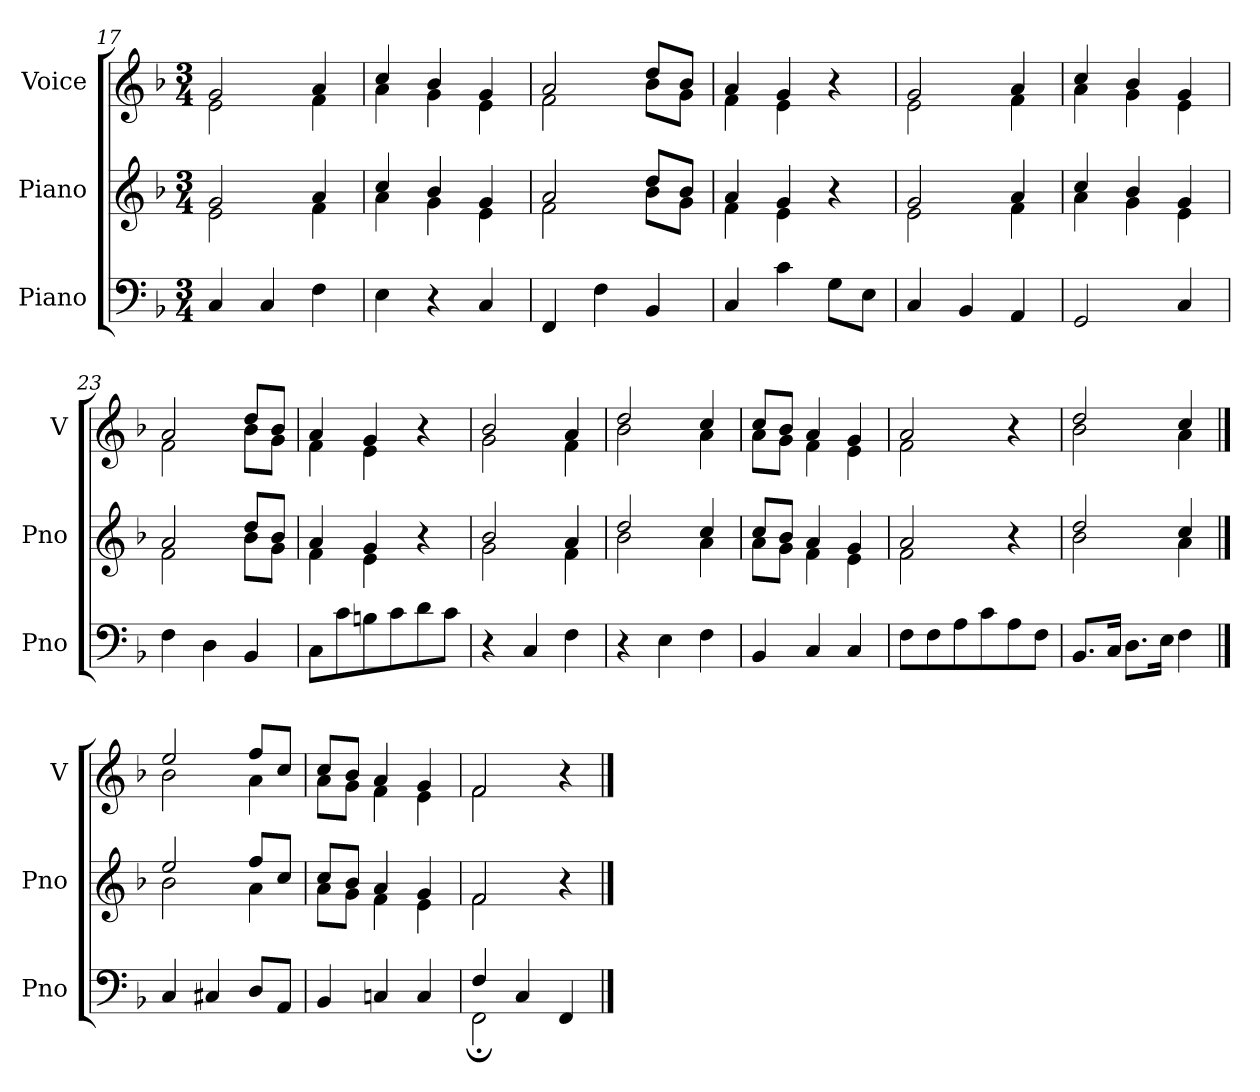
**kern	**kern	**kern
*part3	*part2	*part1
*staff3	*staff2	*staff1
*I"Piano	*I"Piano	*I"Voice
*I'Pno	*I'Pno	*I'V
*clefF4	*clefG2	*clefG2
*k[b-]	*k[b-]	*k[b-]
*M3/4	*M3/4	*M3/4
=17	=17	=17
*	*^	*^
4C/	2g/	2e\	2g/	2e\
4C/	.	.	.	.
4F\	4a/	4f\	4a/	4f\
=18	=18	=18	=18	=18
4E\	4cc/	4a\	4cc/	4a\
4r	4b-/	4g\	4b-/	4g\
4C/	4g/	4e\	4g/	4e\
=19	=19	=19	=19	=19
4FF/	2a/	2f\	2a/	2f\
4F\	.	.	.	.
4BB-/	8dd/L	8b-\L	8dd/L	8b-\L
.	8b-/J	8g\J	8b-/J	8g\J
!!LO:LB:g=z	!!
=20	=20	=20	=20	=20
4C/	4a/	4f\	4a/	4f\
4c\	4g/	4e\	4g/	4e\
8G\L	4r	4ryy	4r	4ryy
8E\J	.	.	.	.
=21	=21	=21	=21	=21
4C/	2g/	2e\	2g/	2e\
4BB-/	.	.	.	.
4AA/	4a/	4f\	4a/	4f\
=22	=22	=22	=22	=22
2GG/	4cc/	4a\	4cc/	4a\
.	4b-/	4g\	4b-/	4g\
4C/	4g/	4e\	4g/	4e\
=23	=23	=23	=23	=23
4F\	2a/	2f\	2a/	2f\
4D\	.	.	.	.
4BB-/	8dd/L	8b-\L	8dd/L	8b-\L
.	8b-/J	8g\J	8b-/J	8g\J
=24	=24	=24	=24	=24
8C\L	4a/	4f\	4a/	4f\
8c\	.	.	.	.
8Bn\	4g/	4e\	4g/	4e\
8c\	.	.	.	.
8d\	4r	4ryy	4r	4ryy
8c\J	.	.	.	.
=25	=25	=25	=25	=25
4r	2b-/	2g\	2b-/	2g\
4C/	.	.	.	.
4F\	4a/	4f\	4a/	4f\
=26	=26	=26	=26	=26
4r	2dd/	2b-\	2dd/	2b-\
4E\	.	.	.	.
4F\	4cc/	4a\	4cc/	4a\
!!LO:PB:g=z	!!
=27	=27	=27	=27	=27
4BB-/	8cc/L	8a\L	8cc/L	8a\L
.	8b-/J	8g\J	8b-/J	8g\J
4C/	4a/	4f\	4a/	4f\
4C/	4g/	4e\	4g/	4e\
=28	=28	=28	=28	=28
8F\L	2a/	2f\	2a/	2f\
8F\	.	.	.	.
8A\	.	.	.	.
8c\	.	.	.	.
8A\	4r	4ryy	4r	4ryy
8F\J	.	.	.	.
=29	=29	=29	=29	=29
8.BB-/L	2dd/	2b-\	2dd/	2b-\
16C/Jk	.	.	.	.
8.D\L	.	.	.	.
16E\Jk	.	.	.	.
4F\	4cc/	4a\	4cc/	4a\
==30	==30	==30	==30	==30
4C/	2ee/	2b-\	2ee/	2b-\
4C#X/	.	.	.	.
8D/L	8ff/L	4a\	8ff/L	4a\
8AA/J	8cc/J	.	8cc/J	.
=31	=31	=31	=31	=31
4BB-/	8cc/L	8a\L	8cc/L	8a\L
.	8b-/J	8g\J	8b-/J	8g\J
4Cn/	4a/	4f\	4a/	4f\
4C/	4g/	4e\	4g/	4e\
=32	=32	=32	=32	=32
*^	*	*	*	*
4F/	2FF;\	2f/	2f\	2f/	2f\
4C/	.	.	.	.	.
4FF/	4ryy	4r	4ryy	4r	4ryy
*v	*v	*	*	*v	*v
*	*v	*v	*
==	==	==
*-	*-	*-
